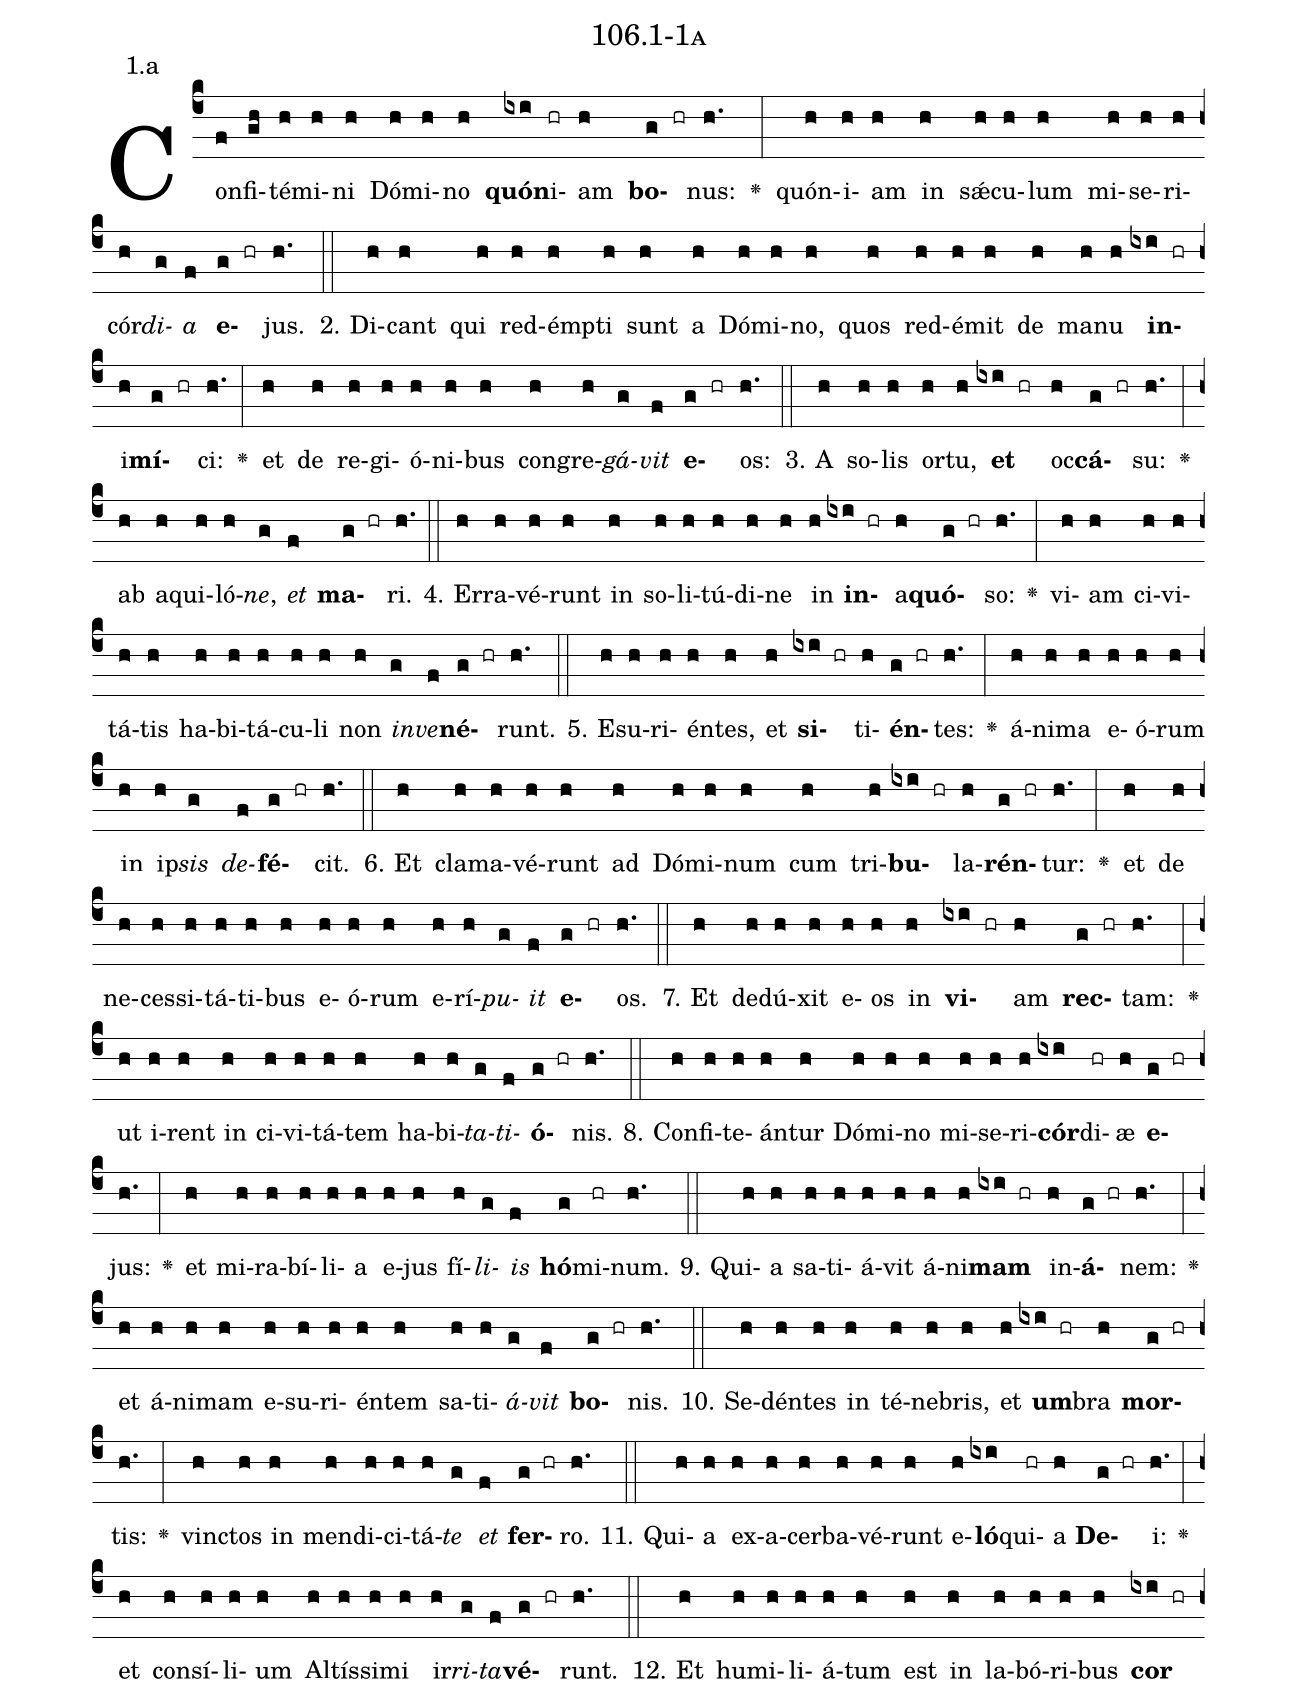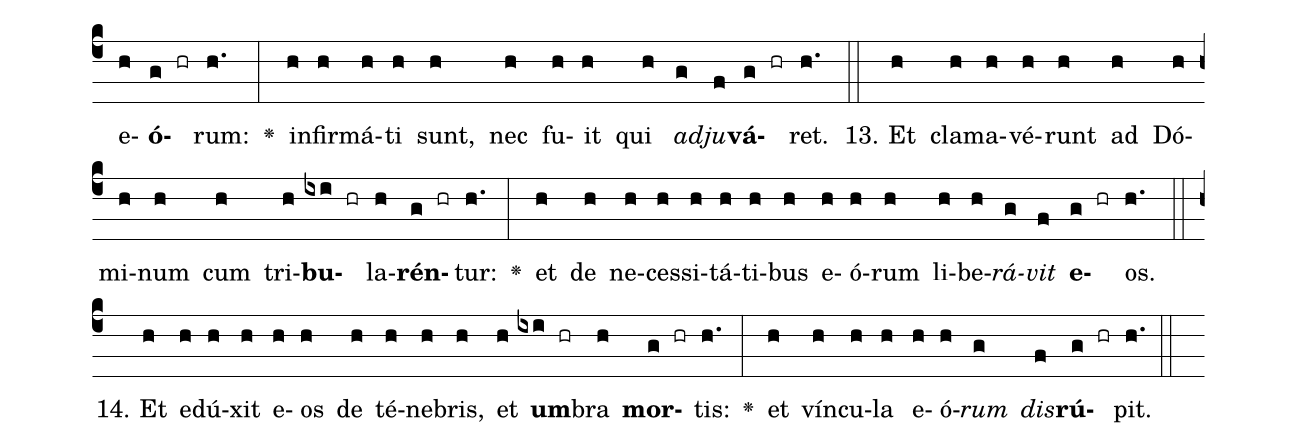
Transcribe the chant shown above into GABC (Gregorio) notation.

name: 106.1-1a;
annotation: 1.a;
%%
(c4)Con(f)fi(gh)té(h)mi(h)ni(h) Dó(h)mi(h)no(h) <b>quón</b>(ixi)i(hr)am(h) <b>bo</b>(g hr)nus:(h.) <v>\greheightstar</v>(:) quón(h)i(h)am(h) in(h) sǽ(h)cu(h)lum(h) mi(h)se(h)ri(h)cór(h)<i>di</i>(g)<i>a</i>(f) <b>e</b>(g hr)jus.(h.) (::)
2. Di(h)cant(h) qui(h) red(h)émp(h)ti(h) sunt(h) a(h) Dó(h)mi(h)no,(h) quos(h) red(h)é(h)mit(h) de(h) ma(h)nu(h) <b>in</b>(ixi hr)i(h)<b>mí</b>(g hr)ci:(h.) <v>\greheightstar</v>(:) et(h) de(h) re(h)gi(h)ó(h)ni(h)bus(h) con(h)gre(h)<i>gá</i>(g)<i>vit</i>(f) <b>e</b>(g hr)os:(h.) (::)
3. A(h) so(h)lis(h) or(h)tu,(h) <b>et</b>(ixi hr) oc(h)<b>cá</b>(g hr)su:(h.) <v>\greheightstar</v>(:) ab(h) a(h)qui(h)ló(h)<i>ne</i>,(g) <i>et</i>(f) <b>ma</b>(g hr)ri.(h.) (::)
4. Er(h)ra(h)vé(h)runt(h) in(h) so(h)li(h)tú(h)di(h)ne(h) in(h) <b>in</b>(ixi hr)a(h)<b>quó</b>(g hr)so:(h.) <v>\greheightstar</v>(:) vi(h)am(h) ci(h)vi(h)tá(h)tis(h) ha(h)bi(h)tá(h)cu(h)li(h) non(h) <i>in</i>(g)<i>ve</i>(f)<b>né</b>(g hr)runt.(h.) (::)
5. E(h)su(h)ri(h)én(h)tes,(h) et(h) <b>si</b>(ixi hr)ti(h)<b>én</b>(g hr)tes:(h.) <v>\greheightstar</v>(:) á(h)ni(h)ma(h) e(h)ó(h)rum(h) in(h) ip(h)<i>sis</i>(g) <i>de</i>(f)<b>fé</b>(g hr)cit.(h.) (::)
6. Et(h) cla(h)ma(h)vé(h)runt(h) ad(h) Dó(h)mi(h)num(h) cum(h) tri(h)<b>bu</b>(ixi hr)la(h)<b>rén</b>(g hr)tur:(h.) <v>\greheightstar</v>(:) et(h) de(h) ne(h)ces(h)si(h)tá(h)ti(h)bus(h) e(h)ó(h)rum(h) e(h)rí(h)<i>pu</i>(g)<i>it</i>(f) <b>e</b>(g hr)os.(h.) (::)
7. Et(h) de(h)dú(h)xit(h) e(h)os(h) in(h) <b>vi</b>(ixi hr)am(h) <b>rec</b>(g hr)tam:(h.) <v>\greheightstar</v>(:) ut(h) i(h)rent(h) in(h) ci(h)vi(h)tá(h)tem(h) ha(h)bi(h)<i>ta</i>(g)<i>ti</i>(f)<b>ó</b>(g hr)nis.(h.) (::)
8. Con(h)fi(h)te(h)án(h)tur(h) Dó(h)mi(h)no(h) mi(h)se(h)ri(h)<b>cór</b>(ixi)di(hr)æ(h) <b>e</b>(g hr)jus:(h.) <v>\greheightstar</v>(:) et(h) mi(h)ra(h)bí(h)li(h)a(h) e(h)jus(h) fí(h)<i>li</i>(g)<i>is</i>(f) <b>hó</b>(g)mi(hr)num.(h.) (::)
9. Qui(h)a(h) sa(h)ti(h)á(h)vit(h) á(h)ni(h)<b>mam</b>(ixi hr) in(h)<b>á</b>(g hr)nem:(h.) <v>\greheightstar</v>(:) et(h) á(h)ni(h)mam(h) e(h)su(h)ri(h)én(h)tem(h) sa(h)ti(h)<i>á</i>(g)<i>vit</i>(f) <b>bo</b>(g hr)nis.(h.) (::)
10. Se(h)dén(h)tes(h) in(h) té(h)ne(h)bris,(h) et(h) <b>um</b>(ixi hr)bra(h) <b>mor</b>(g hr)tis:(h.) <v>\greheightstar</v>(:) vinc(h)tos(h) in(h) men(h)di(h)ci(h)tá(h)<i>te</i>(g) <i>et</i>(f) <b>fer</b>(g hr)ro.(h.) (::)
11. Qui(h)a(h) ex(h)a(h)cer(h)ba(h)vé(h)runt(h) e(h)<b>ló</b>(ixi)qui(hr)a(h) <b>De</b>(g hr)i:(h.) <v>\greheightstar</v>(:) et(h) con(h)sí(h)li(h)um(h) Al(h)tís(h)si(h)mi(h) ir(h)<i>ri</i>(g)<i>ta</i>(f)<b>vé</b>(g hr)runt.(h.) (::)
12. Et(h) hu(h)mi(h)li(h)á(h)tum(h) est(h) in(h) la(h)bó(h)ri(h)bus(h) <b>cor</b>(ixi hr) e(h)<b>ó</b>(g hr)rum:(h.) <v>\greheightstar</v>(:) in(h)fir(h)má(h)ti(h) sunt,(h) nec(h) fu(h)it(h) qui(h) <i>ad</i>(g)<i>ju</i>(f)<b>vá</b>(g hr)ret.(h.) (::)
13. Et(h) cla(h)ma(h)vé(h)runt(h) ad(h) Dó(h)mi(h)num(h) cum(h) tri(h)<b>bu</b>(ixi hr)la(h)<b>rén</b>(g hr)tur:(h.) <v>\greheightstar</v>(:) et(h) de(h) ne(h)ces(h)si(h)tá(h)ti(h)bus(h) e(h)ó(h)rum(h) li(h)be(h)<i>rá</i>(g)<i>vit</i>(f) <b>e</b>(g hr)os.(h.) (::)
14. Et(h) e(h)dú(h)xit(h) e(h)os(h) de(h) té(h)ne(h)bris,(h) et(h) <b>um</b>(ixi hr)bra(h) <b>mor</b>(g hr)tis:(h.) <v>\greheightstar</v>(:) et(h) vín(h)cu(h)la(h) e(h)ó(h)<i>rum</i>(g) <i>dis</i>(f)<b>rú</b>(g hr)pit.(h.) (::)
